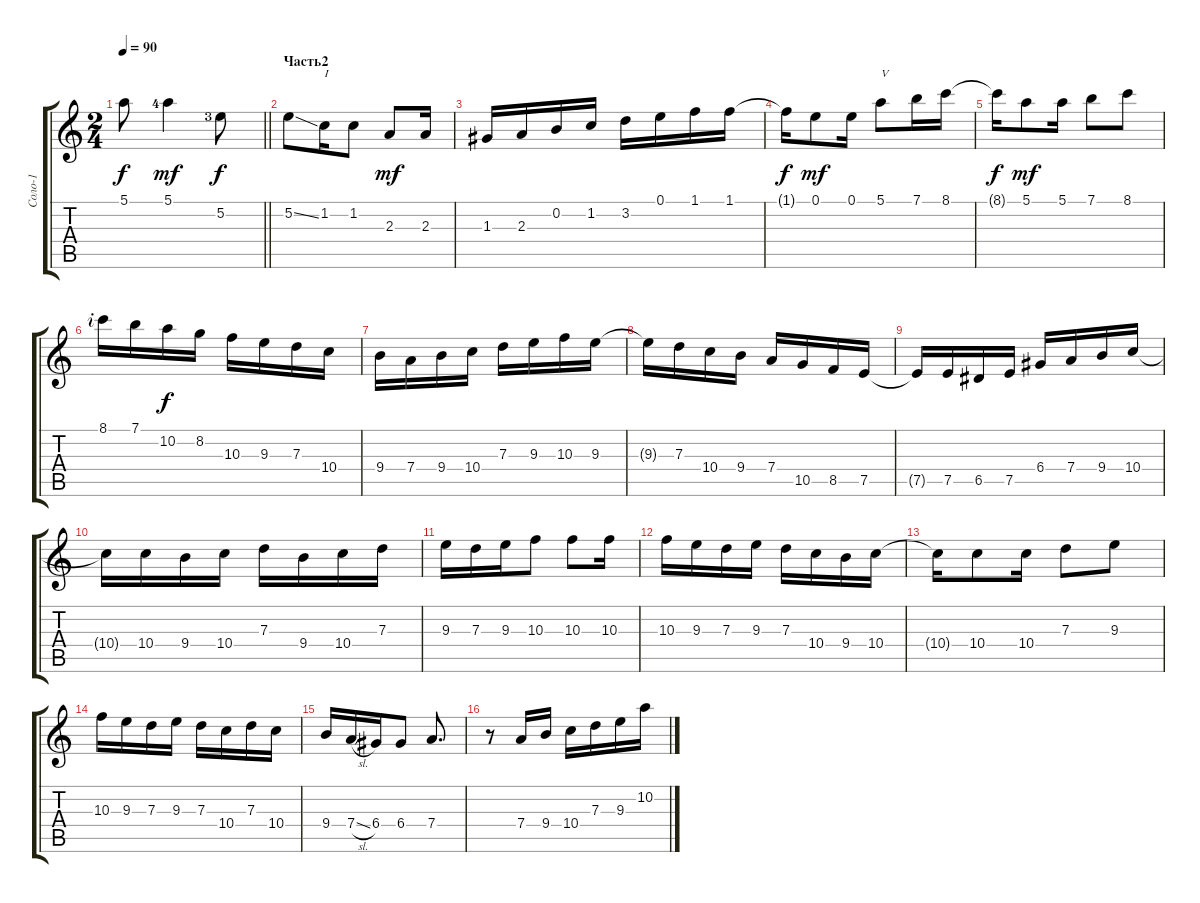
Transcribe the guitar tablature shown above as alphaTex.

\track ("Соло-1" "Соло-1") {instrument acousticguitarsteel}
\staff {score tabs}
\tuning (E4 B3 G3 D3 A2 E2) {hide}
\ts (2 4)
\tempo 90
\clef g2
\barLineRight lightlight
\ks c
5.1{t}.8{dy f} 5.1{lf 5}.4{dy mf} 5.2{lf 4}.8{dy f} |
\section ("" "Часть2")
5.2{ss}.8 1.2.16{txt "I"} 1.2.8 2.3.8{dy mf} 2.3.16 |
1.3.16 2.3.16 0.2.16 1.2.16 3.2.16 0.1.16 1.1.16 1.1.16 |
1.1{t}.16{dy f} 0.1.8{dy mf} 0.1.16 5.1.8{txt "V"} 7.1.16 8.1.16 |
8.1{t}.16{dy f} 5.1.8{dy mf} 5.1.16 7.1.8 8.1.8 |
8.1{rf 2}.16 7.1.16 10.2.16{dy f} 8.2.16 10.3.16 9.3.16 7.3.16 10.4.16 |
9.4.16 7.4.16 9.4.16 10.4.16 7.3.16 9.3.16 10.3.16 9.3.16 |
9.3{t}.16 7.3.16 10.4.16 9.4.16 7.4.16 10.5.16 8.5.16 7.5.16 |
7.5{t}.16 7.5.16 6.5.16 7.5.16 6.4.16 7.4.16 9.4.16 10.4.16 |
10.4{t}.16 10.4.16 9.4.16 10.4.16 7.3.16 9.4.16 10.4.16 7.3.16 |
9.3.16 7.3.16 9.3.16 10.3.8 10.3.8 10.3.16 |
10.3.16 9.3.16 7.3.16 9.3.16 7.3.16 10.4.16 9.4.16 10.4.16 |
10.4{t}.16 10.4.8 10.4.16 7.3.8 9.3.8 |
10.3.16 9.3.16 7.3.16 9.3.16 7.3.16 10.4.16 7.3.16 10.4.16 |
9.4.16 7.4{sl}.16 6.4.16 6.4.8 7.4.8{d} |
r.8 7.4.16 9.4.16 10.4.16 7.3.16 9.3.16 10.2.16
